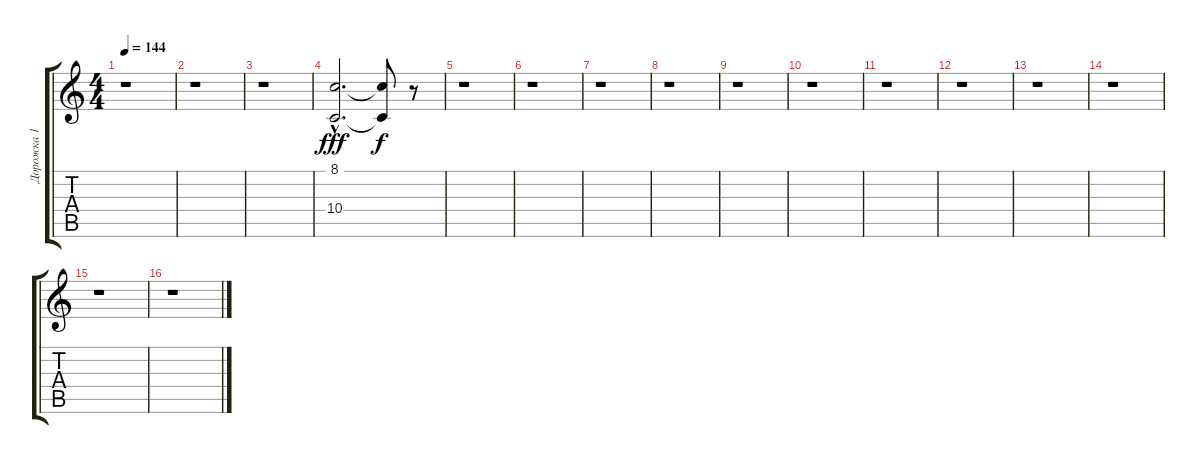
\track ("Дорожка 1" "Дорожка 1") {instrument stringensemble2}
\staff {score tabs}
\tuning (E4 B3 G3 D3 A2 E2) {hide}
\ts (4 4)
\tempo 144
\clef g2
\ks c
r.1{dy f} |
r.1 |
r.1 |
(8.1{hac} 10.4{hac}).2{d dy fff} (8.1{t} 10.4{t}).8{dy f} r.8 |
r.1 |
r.1 |
r.1 |
r.1 |
r.1 |
r.1 |
r.1 |
r.1 |
r.1 |
r.1 |
r.1 |
r.1
